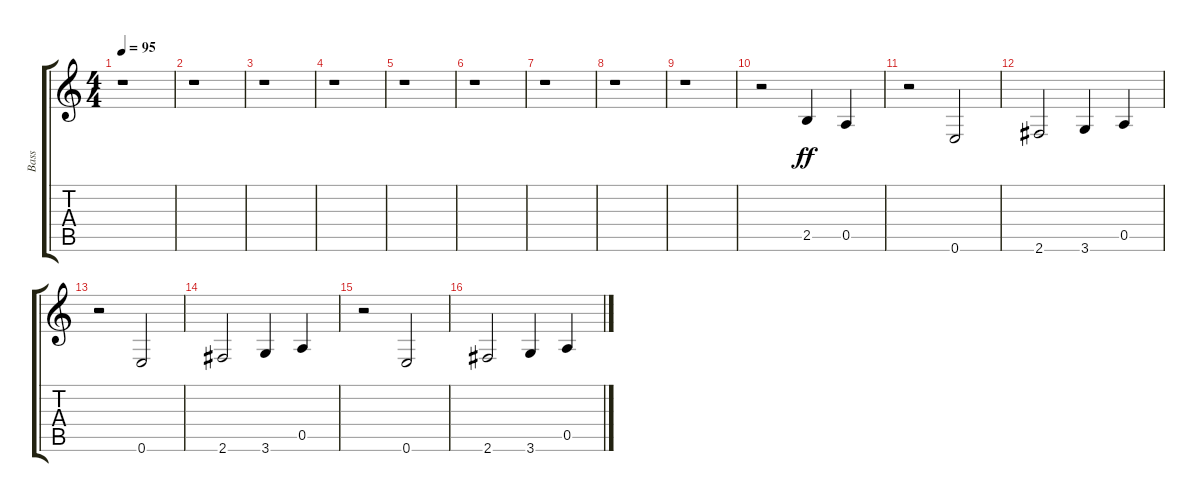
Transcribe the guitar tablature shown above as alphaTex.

\track ("Bass" "Bass") {instrument electricbassfinger}
\staff {score tabs}
\tuning (E4 B3 G3 D3 A2 E2) {hide}
\ts (4 4)
\tempo 95
\clef g2
\ks c
r.1{dy ff} |
r.1 |
r.1 |
r.1 |
r.1 |
r.1 |
r.1 |
r.1 |
r.1 |
r.2 2.5.4 0.5.4 |
r.2 0.6.2 |
2.6.2 3.6.4 0.5.4 |
r.2 0.6.2 |
2.6.2 3.6.4 0.5.4 |
r.2 0.6.2 |
2.6.2 3.6.4 0.5.4
